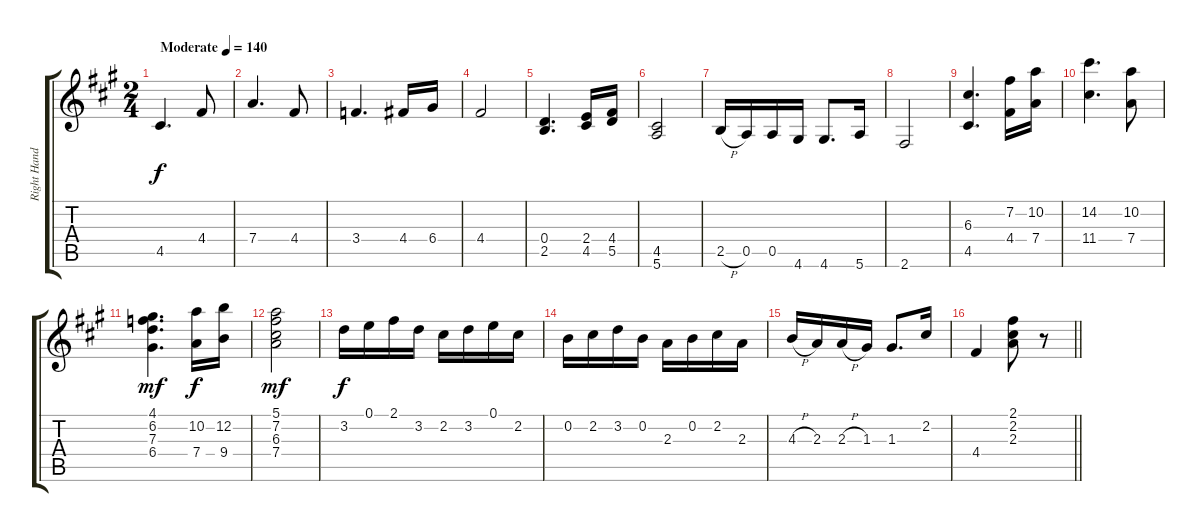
\track ("Right Hand" "Right Hand") {instrument stringensemble1}
\staff {score tabs}
\tuning (E5 B4 G4 D4 A3 E3) {hide}
\ts (2 4)
\tempo (140 "Moderate")
\clef g2
\ks f#minor
4.5.4{d dy f instrument stringensemble1} 4.4.8 |
7.4.4{d} 4.4.8 |
3.4.4{d} 4.4.16 6.4.16 |
4.4.2 |
(0.4 2.5).4{d} (2.4 4.5).16 (4.4 5.5).16 |
(4.5 5.6).2 |
2.5{h}.16 0.5.16 0.5.16 4.6.16 4.6.8{d} 5.6.16 |
2.6.2 |
(6.3 4.5).4{d volume 15} (7.2 4.4).16 (10.2 7.4).16 |
(14.2 11.4).4{d} (10.2 7.4).8 |
(4.1 6.2 7.3 6.4).4{d dy mf} (10.2 7.4).16{dy f} (12.2 9.4).16 |
(5.1 7.2 6.3 7.4).2{dy mf} |
3.2.16{dy f volume 10} 0.1.16 2.1.16 3.2.16 2.2.16 3.2.16 0.1.16 2.2.16 |
0.2.16 2.2.16 3.2.16 0.2.16 2.3.16 0.2.16 2.2.16 2.3.16 |
4.3{h}.16 2.3.16 2.3{h}.16 1.3.16 1.3.8{d} 2.2.16 |
\barLineRight lightlight
4.4.4{volume 15} (2.1 2.2 2.3).8 r.8
